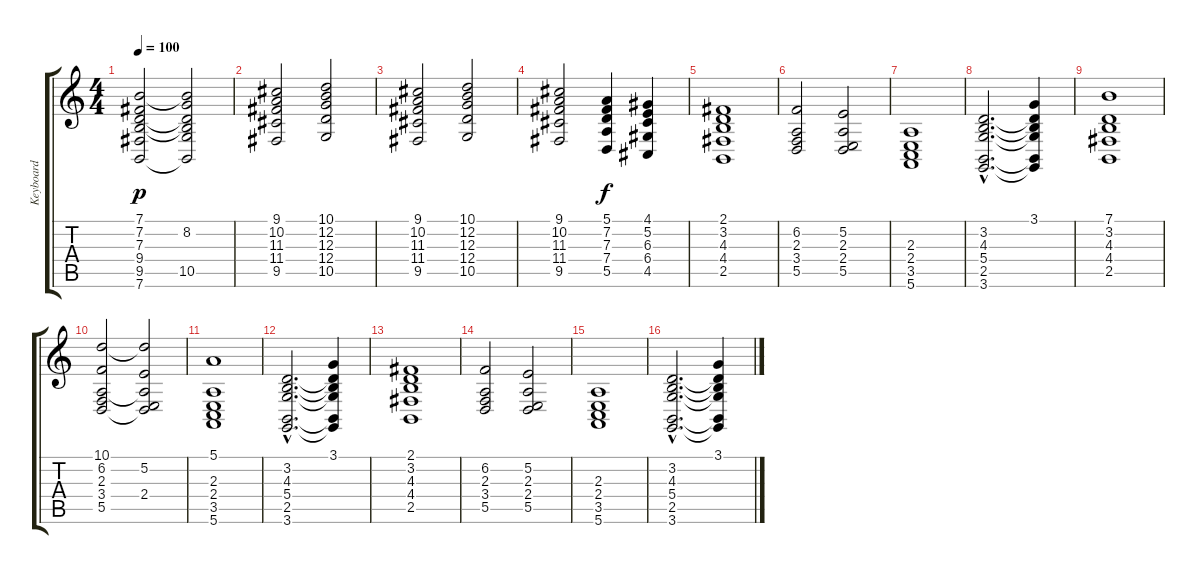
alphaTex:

\track ("Keyboard" "Keyboard") {instrument choiraahs}
\staff {score tabs}
\tuning (E4 B3 G3 D3 A2 E2) {hide}
\ts (4 4)
\tempo 100
\clef g2
\ks c
(7.1 7.2 7.3 9.4 9.5 7.6).2{dy p} (7.1{t} 8.2 7.3{t} 9.4{t} 10.5 7.6{t}).2 |
(9.1 10.2 11.3 11.4 9.5).2 (10.1 12.2 12.3 12.4 10.5).2 |
(9.1 10.2 11.3 11.4 9.5).2 (10.1 12.2 12.3 12.4 10.5).2 |
(9.1 10.2 11.3 11.4 9.5).2 (5.1 7.2 7.3 7.4 5.5).4{dy f} (4.1 5.2 6.3 6.4 4.5).4 |
(2.1 3.2 4.3 4.4 2.5).1 |
(6.2 2.3 3.4 5.5).2 (5.2 2.3 2.4 5.5).2 |
(2.3 2.4 3.5 5.6).1 |
(3.2{hac} 4.3{hac} 5.4{hac} 2.5{hac} 3.6{hac}).2{d} (3.1 3.2{t} 4.3{t} 5.4{t} 2.5{t} 3.6{t}).4 |
(7.1 3.2 4.3 4.4 2.5).1 |
(10.1 6.2 2.3 3.4 5.5).2 (10.1{t} 5.2 2.3{t} 2.4 5.5{t}).2 |
(5.1 2.3 2.4 3.5 5.6).1 |
(3.2{hac} 4.3{hac} 5.4{hac} 2.5{hac} 3.6{hac}).2{d} (3.1 3.2{t} 4.3{t} 5.4{t} 2.5{t} 3.6{t}).4 |
(2.1 3.2 4.3 4.4 2.5).1 |
(6.2 2.3 3.4 5.5).2 (5.2 2.3 2.4 5.5).2 |
(2.3 2.4 3.5 5.6).1 |
(3.2{hac} 4.3{hac} 5.4{hac} 2.5{hac} 3.6{hac}).2{d} (3.1 3.2{t} 4.3{t} 5.4{t} 2.5{t} 3.6{t}).4
